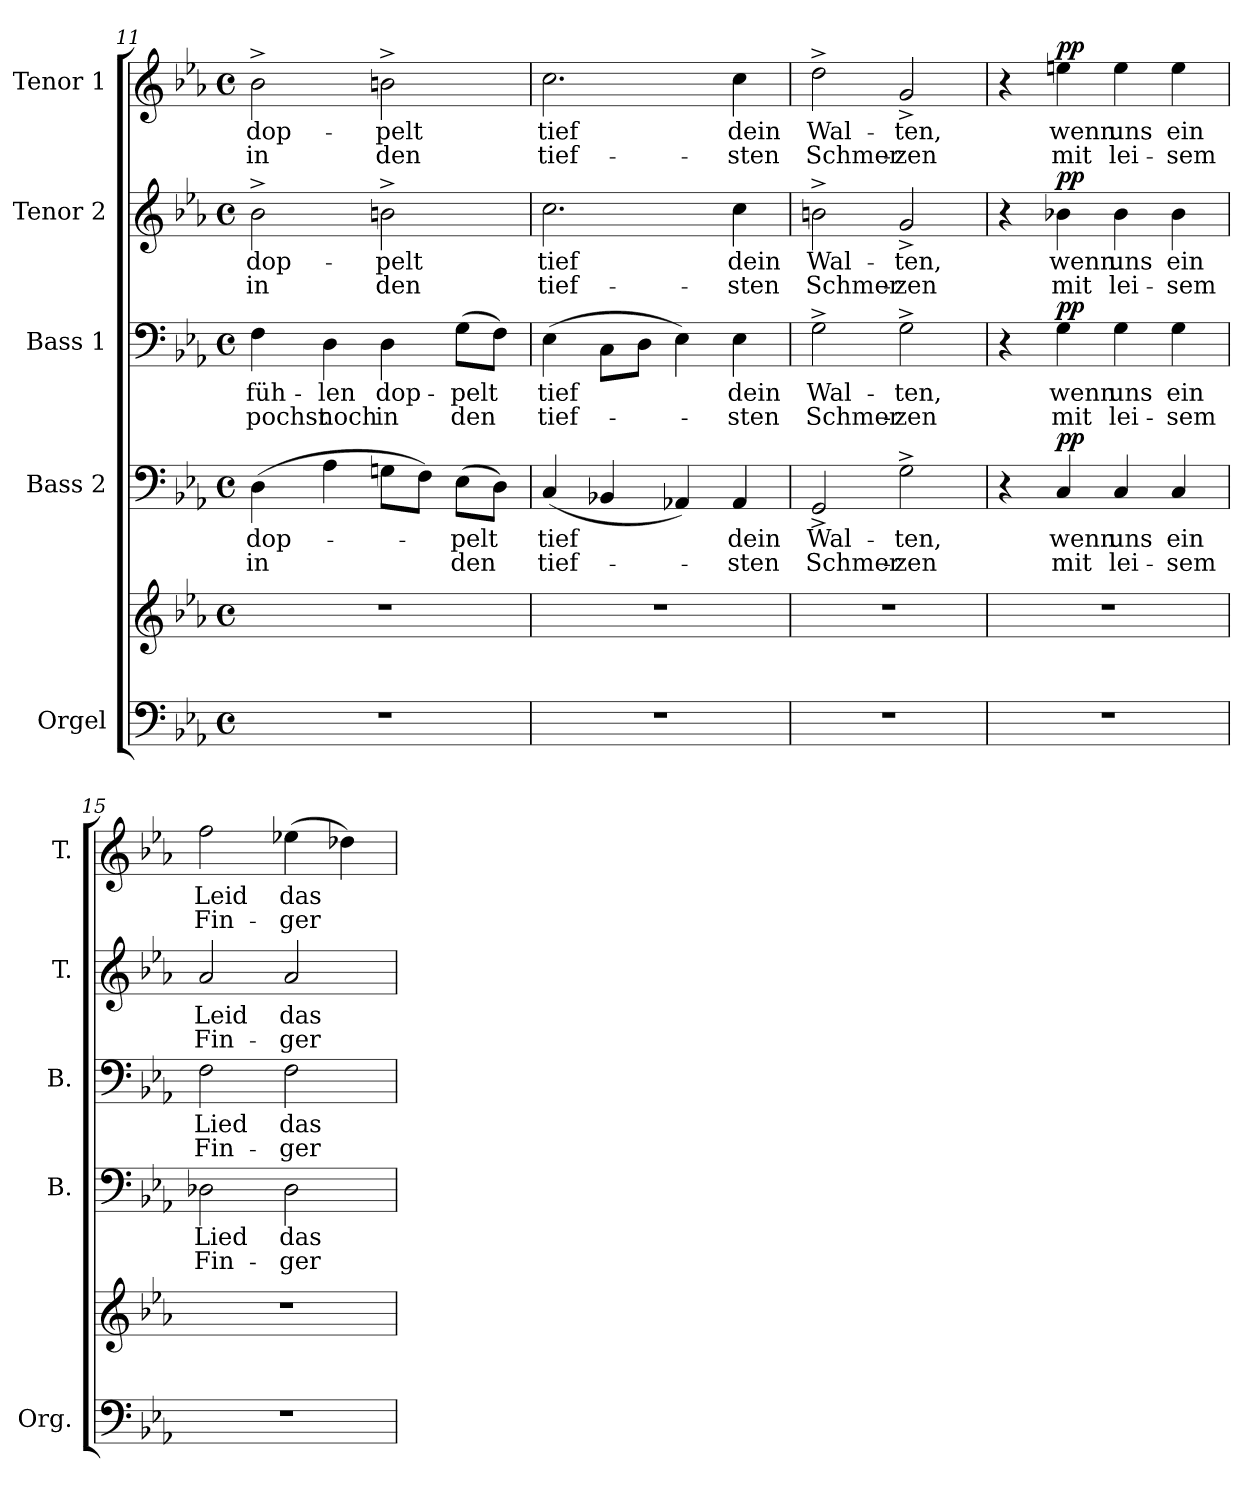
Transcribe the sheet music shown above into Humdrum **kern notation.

**kern	**kern	**kern	**text	**text	**dynam	**kern	**text	**text	**dynam	**kern	**text	**text	**dynam	**kern	**text	**text	**dynam
*part5	*part5	*part4	*part4	*part4	*part4	*part3	*part3	*part3	*part3	*part2	*part2	*part2	*part2	*part1	*part1	*part1	*part1
*staff6	*staff5	*staff4	*staff4	*staff4	*staff4	*staff3	*staff3	*staff3	*staff3	*staff2	*staff2	*staff2	*staff2	*staff1	*staff1	*staff1	*staff1
*I"Orgel	*	*I"Bass 2	*	*	*	*I"Bass 1	*	*	*	*I"Tenor 2	*	*	*	*I"Tenor 1	*	*	*
*I'Org.	*	*I'B.	*	*	*	*I'B.	*	*	*	*I'T.	*	*	*	*I'T.	*	*	*
*clefF4	*clefG2	*clefF4	*	*	*	*clefF4	*	*	*	*clefG2	*	*	*	*clefG2	*	*	*
*	*	*	*	*	*	*	*	*	*	*ITrd7c12	*	*	*	*ITrd7c12	*	*	*
*k[b-e-a-]	*k[b-e-a-]	*k[b-e-a-]	*	*	*	*k[b-e-a-]	*	*	*	*k[b-e-a-]	*	*	*	*k[b-e-a-]	*	*	*
*E-:	*E-:	*E-:	*	*	*	*E-:	*	*	*	*E-:	*	*	*	*E-:	*	*	*
*M4/4	*M4/4	*M4/4	*	*	*	*M4/4	*	*	*	*M4/4	*	*	*	*M4/4	*	*	*
*met(c)	*met(c)	*met(c)	*	*	*	*met(c)	*	*	*	*met(c)	*	*	*	*met(c)	*	*	*
=11	=11	=11	=11	=11	=11	=11	=11	=11	=11	=11	=11	=11	=11	=11	=11	=11	=11
!	!	!	!LO:LY:b:color=#000000	!LO:LY:b:color=#000000	!	!	!	!	!	!	!	!	!	!	!	!	!
!	!	!	!	!	!	!	!LO:LY:b:color=#000000	!LO:LY:b:color=#000000	!	!	!	!	!	!	!	!	!
!	!	!	!	!	!	!	!	!	!	!	!LO:LY:b:color=#000000	!LO:LY:b:color=#000000	!	!	!	!	!
!	!	!	!	!	!	!	!	!	!	!	!	!	!	!	!LO:LY:b:color=#000000	!LO:LY:b:color=#000000	!
1r	1r	(4Di\	dop-	in	.	4Fi\	füh-	pochst	.	2B-^i\	dop-	in	.	2B-^i\	dop-	in	.
!	!	!	!	!	!	!	!LO:LY:b:color=#000000	!LO:LY:b:color=#000000	!	!	!	!	!	!	!	!	!
.	.	4A-i\	.	.	.	4Di\	-len	noch	.	.	.	.	.	.	.	.	.
!	!	!	!	!	!	!	!LO:LY:b:color=#000000	!LO:LY:b:color=#000000	!	!	!	!	!	!	!	!	!
!	!	!	!	!	!	!	!	!	!	!	!LO:LY:b:color=#000000	!LO:LY:b:color=#000000	!	!	!	!	!
!	!	!	!	!	!	!	!	!	!	!	!	!	!	!	!LO:LY:b:color=#000000	!LO:LY:b:color=#000000	!
.	.	8Gni\L	.	.	.	4Di\	dop-	in	.	2Bn^i\	pelt	den	.	2Bn^i\	pelt	den	.
.	.	8Fi\J)	.	.	.	.	.	.	.	.	.	.	.	.	.	.	.
!	!	!	!LO:LY:b:color=#000000	!LO:LY:b:color=#000000	!	!	!	!	!	!	!	!	!	!	!	!	!
!	!	!	!	!	!	!	!LO:LY:b:color=#000000	!LO:LY:b:color=#000000	!	!	!	!	!	!	!	!	!
.	.	(8E-i\L	-pelt	den	.	(8Gi\L	-pelt	den	.	.	.	.	.	.	.	.	.
.	.	8Di\J)	.	.	.	8Fi\J)	.	.	.	.	.	.	.	.	.	.	.
=12	=12	=12	=12	=12	=12	=12	=12	=12	=12	=12	=12	=12	=12	=12	=12	=12	=12
!	!	!	!LO:LY:b:color=#000000	!LO:LY:b:color=#000000	!	!	!	!	!	!	!	!	!	!	!	!	!
!	!	!	!	!	!	!	!LO:LY:b:color=#000000	!LO:LY:b:color=#000000	!	!	!	!	!	!	!	!	!
!	!	!	!	!	!	!	!	!	!	!	!LO:LY:b:color=#000000	!LO:LY:b:color=#000000	!	!	!	!	!
!	!	!	!	!	!	!	!	!	!	!	!	!	!	!	!LO:LY:b:color=#000000	!LO:LY:b:color=#000000	!
1r	1r	(4Ci/	tief	tief-	.	(4E-i\	tief	tief-	.	2.ci\	tief	tief-	.	2.ci\	tief	tief-	.
.	.	4BB-Xi/	.	.	.	8Ci\L	.	.	.	.	.	.	.	.	.	.	.
.	.	.	.	.	.	8Di\J	.	.	.	.	.	.	.	.	.	.	.
.	.	4AA-Xi/)	.	.	.	4E-i\)	.	.	.	.	.	.	.	.	.	.	.
!	!	!	!LO:LY:b:color=#000000	!LO:LY:b:color=#000000	!	!	!	!	!	!	!	!	!	!	!	!	!
!	!	!	!	!	!	!	!LO:LY:b:color=#000000	!LO:LY:b:color=#000000	!	!	!	!	!	!	!	!	!
!	!	!	!	!	!	!	!	!	!	!	!LO:LY:b:color=#000000	!LO:LY:b:color=#000000	!	!	!	!	!
!	!	!	!	!	!	!	!	!	!	!	!	!	!	!	!LO:LY:b:color=#000000	!LO:LY:b:color=#000000	!
.	.	4AA-i/	dein	-sten	.	4E-i\	dein	-sten	.	4ci\	dein	-sten	.	4ci\	dein	-sten	.
=13	=13	=13	=13	=13	=13	=13	=13	=13	=13	=13	=13	=13	=13	=13	=13	=13	=13
!	!	!	!LO:LY:b:color=#000000	!LO:LY:b:color=#000000	!	!	!	!	!	!	!	!	!	!	!	!	!
!	!	!	!	!	!	!	!LO:LY:b:color=#000000	!LO:LY:b:color=#000000	!	!	!	!	!	!	!	!	!
!	!	!	!	!	!	!	!	!	!	!	!LO:LY:b:color=#000000	!LO:LY:b:color=#000000	!	!	!	!	!
!	!	!	!	!	!	!	!	!	!	!	!	!	!	!	!LO:LY:b:color=#000000	!LO:LY:b:color=#000000	!
1r	1r	2GG^i/	Wal-	Schmer-	.	2G^i\	Wal-	Schmer-	.	2Bn^i\	Wal-	Schmer-	.	2d^i\	Wal-	Schmer-	.
!	!	!	!LO:LY:b:color=#000000	!LO:LY:b:color=#000000	!	!	!	!	!	!	!	!	!	!	!	!	!
!	!	!	!	!	!	!	!LO:LY:b:color=#000000	!LO:LY:b:color=#000000	!	!	!	!	!	!	!	!	!
!	!	!	!	!	!	!	!	!	!	!	!LO:LY:b:color=#000000	!LO:LY:b:color=#000000	!	!	!	!	!
!	!	!	!	!	!	!	!	!	!	!	!	!	!	!	!LO:LY:b:color=#000000	!LO:LY:b:color=#000000	!
.	.	2G^i\	-ten,	-zen	.	2G^i\	-ten,	-zen	.	2G^i/	-ten,	-zen	.	2G^i/	-ten,	-zen	.
=14	=14	=14	=14	=14	=14	=14	=14	=14	=14	=14	=14	=14	=14	=14	=14	=14	=14
1r	1r	4r	.	.	.	4r	.	.	.	4r	.	.	.	4r	.	.	.
!	!	!	!LO:LY:b:color=#000000	!LO:LY:b:color=#000000	!	!	!	!	!	!	!	!	!	!	!	!	!
!	!	!	!	!	!	!	!LO:LY:b:color=#000000	!LO:LY:b:color=#000000	!	!	!	!	!	!	!	!	!
!	!	!	!	!	!	!	!	!	!	!	!LO:LY:b:color=#000000	!LO:LY:b:color=#000000	!	!	!	!	!
!	!	!	!	!	!	!	!	!	!	!	!	!	!	!	!LO:LY:b:color=#000000	!LO:LY:b:color=#000000	!
.	.	4Ci/	wenn	mit	pp	4Gi\	wenn	mit	pp	4B-Xi\	wenn	mit	pp	4eni\	wenn	mit	pp
!	!	!	!LO:LY:b:color=#000000	!LO:LY:b:color=#000000	!	!	!	!	!	!	!	!	!	!	!	!	!
!	!	!	!	!	!	!	!LO:LY:b:color=#000000	!LO:LY:b:color=#000000	!	!	!	!	!	!	!	!	!
!	!	!	!	!	!	!	!	!	!	!	!LO:LY:b:color=#000000	!LO:LY:b:color=#000000	!	!	!	!	!
!	!	!	!	!	!	!	!	!	!	!	!	!	!	!	!LO:LY:b:color=#000000	!LO:LY:b:color=#000000	!
.	.	4Ci/	uns	lei-	.	4Gi\	uns	lei-	.	4B-i\	uns	lei-	.	4ei\	uns	lei-	.
!	!	!	!LO:LY:b:color=#000000	!LO:LY:b:color=#000000	!	!	!	!	!	!	!	!	!	!	!	!	!
!	!	!	!	!	!	!	!LO:LY:b:color=#000000	!LO:LY:b:color=#000000	!	!	!	!	!	!	!	!	!
!	!	!	!	!	!	!	!	!	!	!	!LO:LY:b:color=#000000	!LO:LY:b:color=#000000	!	!	!	!	!
!	!	!	!	!	!	!	!	!	!	!	!	!	!	!	!LO:LY:b:color=#000000	!LO:LY:b:color=#000000	!
.	.	4Ci/	ein	-sem	.	4Gi\	ein	-sem	.	4B-i\	ein	-sem	.	4ei\	ein	-sem	.
!!LO:PB:g=z
=15	=15	=15	=15	=15	=15	=15	=15	=15	=15	=15	=15	=15	=15	=15	=15	=15	=15
!	!	!	!LO:LY:b:color=#000000	!LO:LY:b:color=#000000	!	!	!	!	!	!	!	!	!	!	!	!	!
!	!	!	!	!	!	!	!LO:LY:b:color=#000000	!LO:LY:b:color=#000000	!	!	!	!	!	!	!	!	!
!	!	!	!	!	!	!	!	!	!	!	!LO:LY:b:color=#000000	!LO:LY:b:color=#000000	!	!	!	!	!
!	!	!	!	!	!	!	!	!	!	!	!	!	!	!	!LO:LY:b:color=#000000	!LO:LY:b:color=#000000	!
1r	1r	2D-Xi\	Lied	Fin-	.	2Fi\	Lied	Fin-	.	2A-i/	Leid	Fin-	.	2fi\	Leid	Fin-	.
!	!	!	!LO:LY:b:color=#000000	!LO:LY:b:color=#000000	!	!	!	!	!	!	!	!	!	!	!	!	!
!	!	!	!	!	!	!	!LO:LY:b:color=#000000	!LO:LY:b:color=#000000	!	!	!	!	!	!	!	!	!
!	!	!	!	!	!	!	!	!	!	!	!LO:LY:b:color=#000000	!LO:LY:b:color=#000000	!	!	!	!	!
!	!	!	!	!	!	!	!	!	!	!	!	!	!	!	!LO:LY:b:color=#000000	!LO:LY:b:color=#000000	!
.	.	2D-i\	das	-ger	.	2Fi\	das	-ger	.	2A-i/	das	-ger	.	(4e-Xi\	das	-ger	.
.	.	.	.	.	.	.	.	.	.	.	.	.	.	4d-Xi\)	.	.	.
=	=	=	=	=	=	=	=	=	=	=	=	=	=	=	=	=	=
*-	*-	*-	*-	*-	*-	*-	*-	*-	*-	*-	*-	*-	*-	*-	*-	*-	*-
